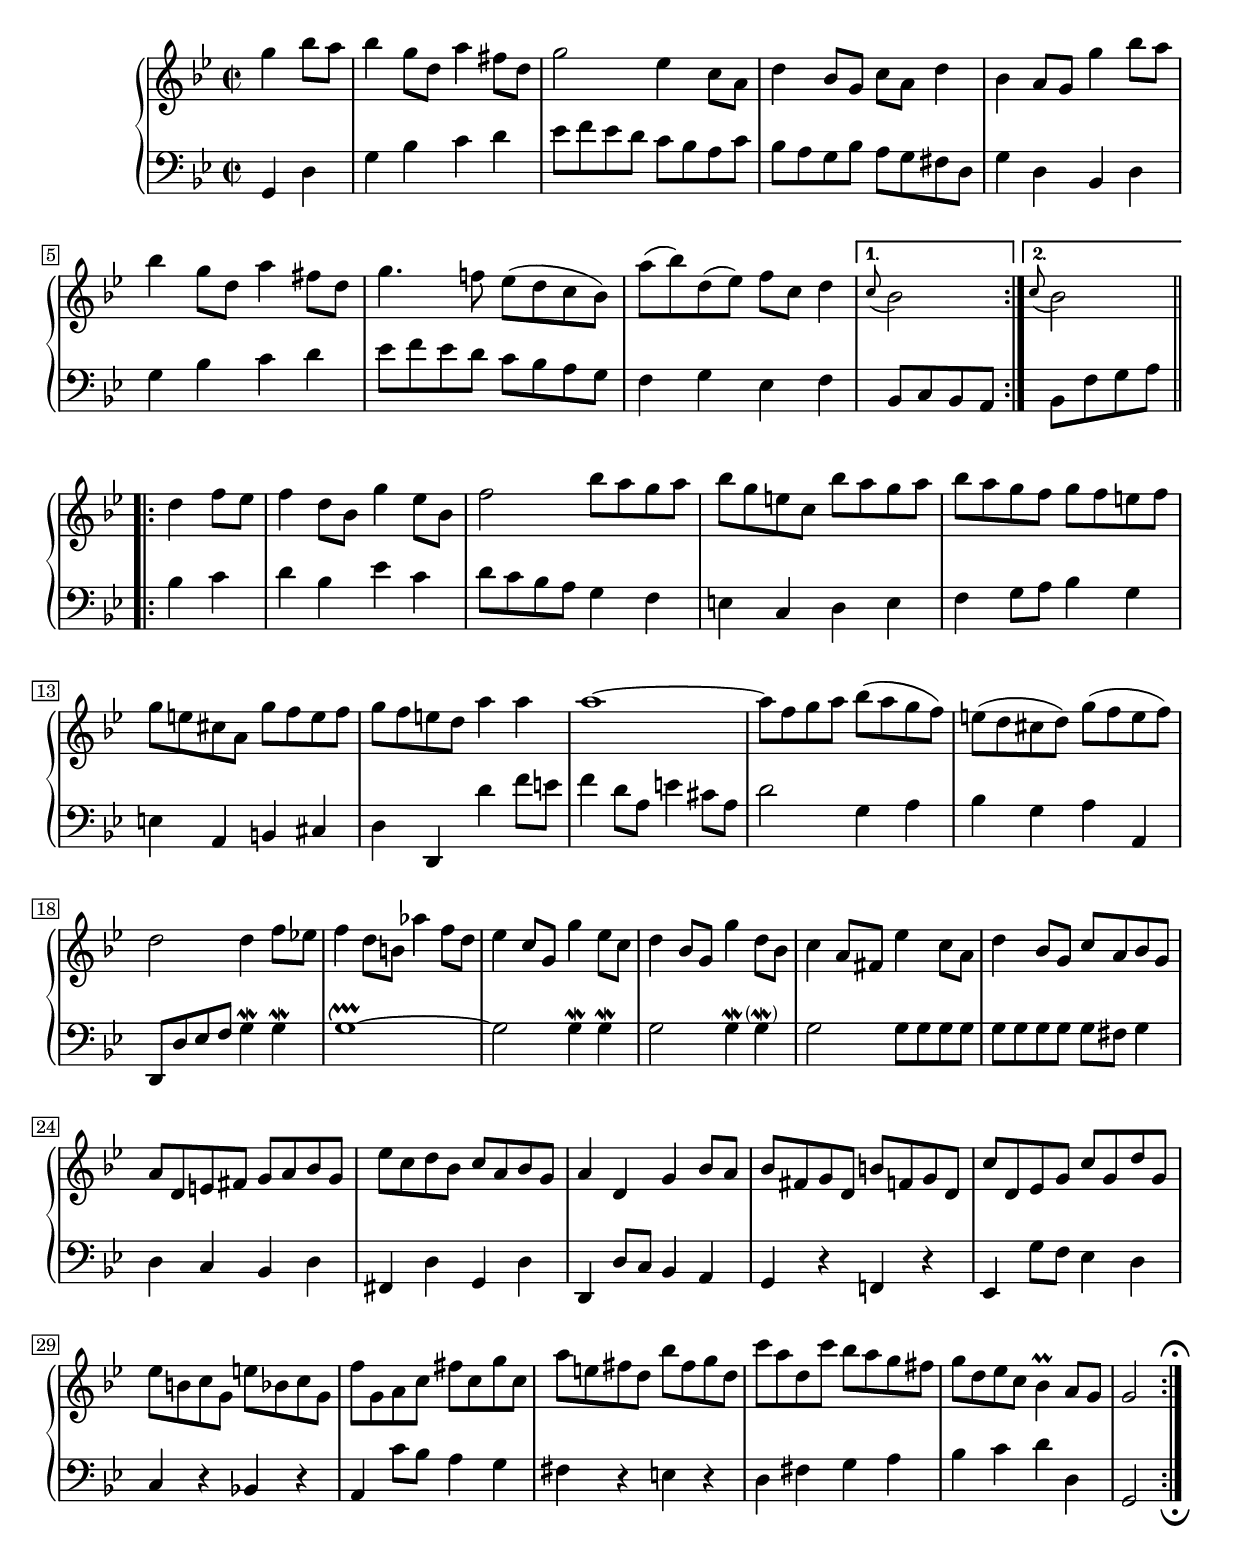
Global = {
  \key g \minor
  \time 2/2
  \include "../../global.ly"
}

Soprano = \context Voice = "one" \relative c'' {
  \voiceOne
  \stemNeutral\tieNeutral
  \override MultiMeasureRest.staff-position = #0
  \override Rest.staff-position = #0
  \label #'SuiteIIIGavotteI
  \repeat volta 2 {
  \partial 2 g'4 bes8 a
  %1
  | bes4 g8 d a'4 fis8 d
  | g2 ees4 c8 a
  | d4 bes8 g c a d4
  | bes4 a8 g g'4 bes8 a
  %5
  | bes4 g8 d a'4 fis8 d
  | g4. f8 ees( d c bes)
  | a'( bes) d,( ees) f c d4
  | \alternative {
      { \once\stemUp\once\slurDown \appoggiatura c8 bes2 }
      { \once\stemUp\once\slurDown \appoggiatura c8 bes2 }
    }
  }
  \break
  \repeat volta 2 {
  \partial 2 d4 f8 ees
  | f4 d8 bes g'4 ees8 bes
  %10
  | f'2 bes8 a g a
  | bes g e c bes' a g a
  | bes a g f g f e f
  | g e cis a g' f e f
  | g f e d a'4 a
  %15
  | a1~
  | a8 f g a bes( a g f)
  | e( d cis d) g( f e f)
  | d2 d4 f8 ees
  | f4 d8 b aes'4 f8 d
  %20
  | ees4 c8 g g'4 ees8 c
  | d4 bes8 g g'4 d8 bes
  | c4 a8 fis ees'4 c8 a
  | d4 bes8 g c a bes g
  | a d, e fis g a bes g
  %25
  | ees' c d bes c a bes g
  | a4 d, g bes8 a
  | bes fis g d b' f g d
  | c' d, ees g c g d' g,
  | ees' b c g e' bes c g
  %30
  | f' g, a c fis c g' c,
  | a' e fis d bes' fis g d
  | c' a d, c' bes a g fis
  | g d ees c bes4\prall a8 g
  | g2
    \override Score.TextMark.self-alignment-X = #CENTER
    \textEndMark \markup { \musicglyph "scripts.ufermata" }
  }
  \fine
}

Bass = \context Voice = "four" \relative c {
  \voiceFour
  \stemNeutral\tieNeutral
  \override MultiMeasureRest.staff-position = #0
  \override Rest.staff-position = #0
  \override Script.direction = #UP
  \repeat volta 2 {
  \partial 2 g4 d'
  %1
  | g bes c d
  | ees8 f ees d c bes a c
  | bes a g bes a g fis d
  | g4 d bes d
  %5
  | g bes c d
  | ees8 f ees d c bes a g
  | f4 g ees f
  | \alternative {
      { \once\omit Slur \appoggiatura s8 bes,8 c bes a }
      { \once\omit Slur \appoggiatura s8 bes8 f' g a }
    }
  }
  \repeat volta 2 {
  \partial 2 bes4 c
  | d bes ees c
  %10
  | d8 c bes a g4 f
  | e c d e
  | f g8 a bes4 g
  | e a, b cis
  | d d, d'' f8 e
  %15
  | f4 d8 a e'4 cis8 a
  | d2 g,4 a
  | bes4 g a a,
  | d,8 d' ees f g4\mordent g\mordent
  | g1~\upprall
  %20
  | g2 g4\mordent g\mordent
  | g2 g4\mordent g\parenthesize\mordent
  | g2 g8 g g g
  | g g g g g fis g4
  | d4 c bes d
  %25
  | fis, d' g, d'
  | d, d'8 c bes4 a
  | g r f! r
  | ees g'8 f ees4 d
  | c r bes! r
  %30
  | a4 c'8 bes a4 g
  | fis r e r
  | d fis g a
  | bes c d d,
  | g,2
    \tweak direction #DOWN
    \textEndMark \markup { \musicglyph "scripts.dfermata" }
  }
  \fine
}

\score {
  \new PianoStaff
  <<
    \accidentalStyle Score.piano
    \context Staff = "upper" <<
      \set Staff.midiInstrument = #"acoustic grand"
      \Global
      \clef treble
      \Soprano
    >>
    \context Staff = "lower" <<
      \set Staff.midiInstrument = #"acoustic grand"
      \Global
      \clef bass
      \Bass
    >>
  >>
  \header {
    composer = ##f % "Johann Sebastian Bach"
    opus = ##f % "BWV 808"
    title = \markup { "Gavotte I" }
    subtitle = ##f
  }
  \layout {
    \context {
      \PianoStaff
      \override Parentheses.font-size = #-2
      \override TextScript.font-shape = #'italic
      \override TextScript.font-size = #-1
    }
  }
  \midi {
    \tempo 4 = 100
  }
}
